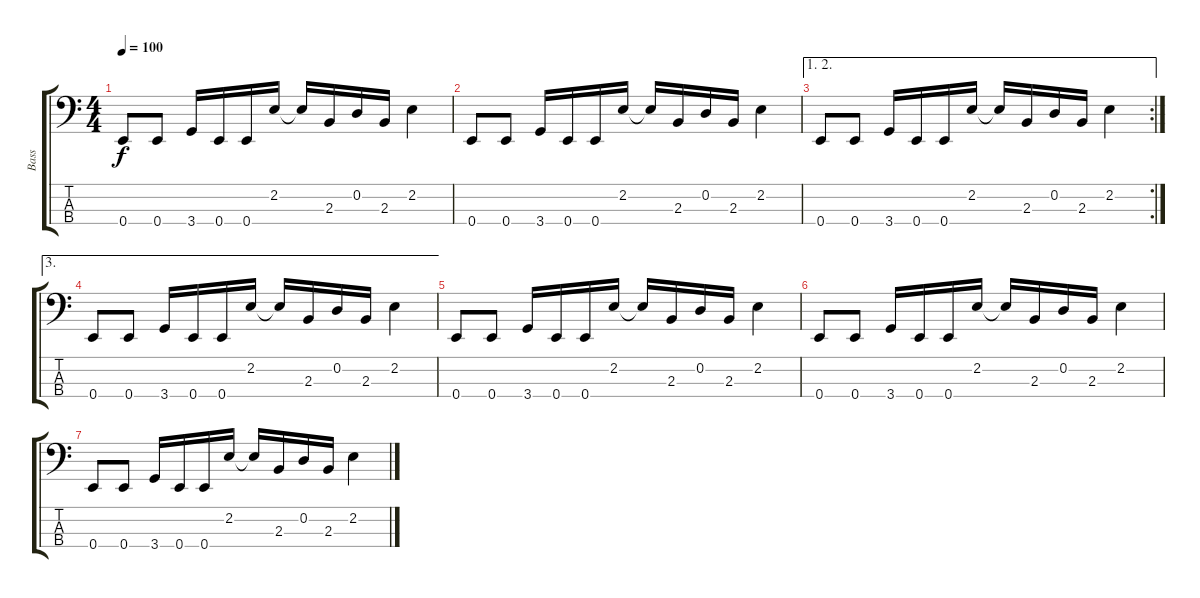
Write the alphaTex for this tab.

\track ("Bass" "Bass") {instrument acousticguitarnylon}
\staff {score tabs}
\tuning (G2 D2 A1 E1) {hide}
\ts (4 4)
\tempo 100
\clef f4
\ks c
0.4.8{dy f} 0.4.8 3.4.16 0.4.16 0.4.16 2.2.16 2.2{t}.16 2.3.16 0.2.16 2.3.16 2.2.4 |
0.4.8 0.4.8 3.4.16 0.4.16 0.4.16 2.2.16 2.2{t}.16 2.3.16 0.2.16 2.3.16 2.2.4 |
\ae (1 2)
\rc 2
0.4.8 0.4.8 3.4.16 0.4.16 0.4.16 2.2.16 2.2{t}.16 2.3.16 0.2.16 2.3.16 2.2.4 |
\ae 3
0.4.8 0.4.8 3.4.16 0.4.16 0.4.16 2.2.16 2.2{t}.16 2.3.16 0.2.16 2.3.16 2.2.4 |
0.4.8 0.4.8 3.4.16 0.4.16 0.4.16 2.2.16 2.2{t}.16 2.3.16 0.2.16 2.3.16 2.2.4 |
0.4.8 0.4.8 3.4.16 0.4.16 0.4.16 2.2.16 2.2{t}.16 2.3.16 0.2.16 2.3.16 2.2.4 |
0.4.8 0.4.8 3.4.16 0.4.16 0.4.16 2.2.16 2.2{t}.16 2.3.16 0.2.16 2.3.16 2.2.4
